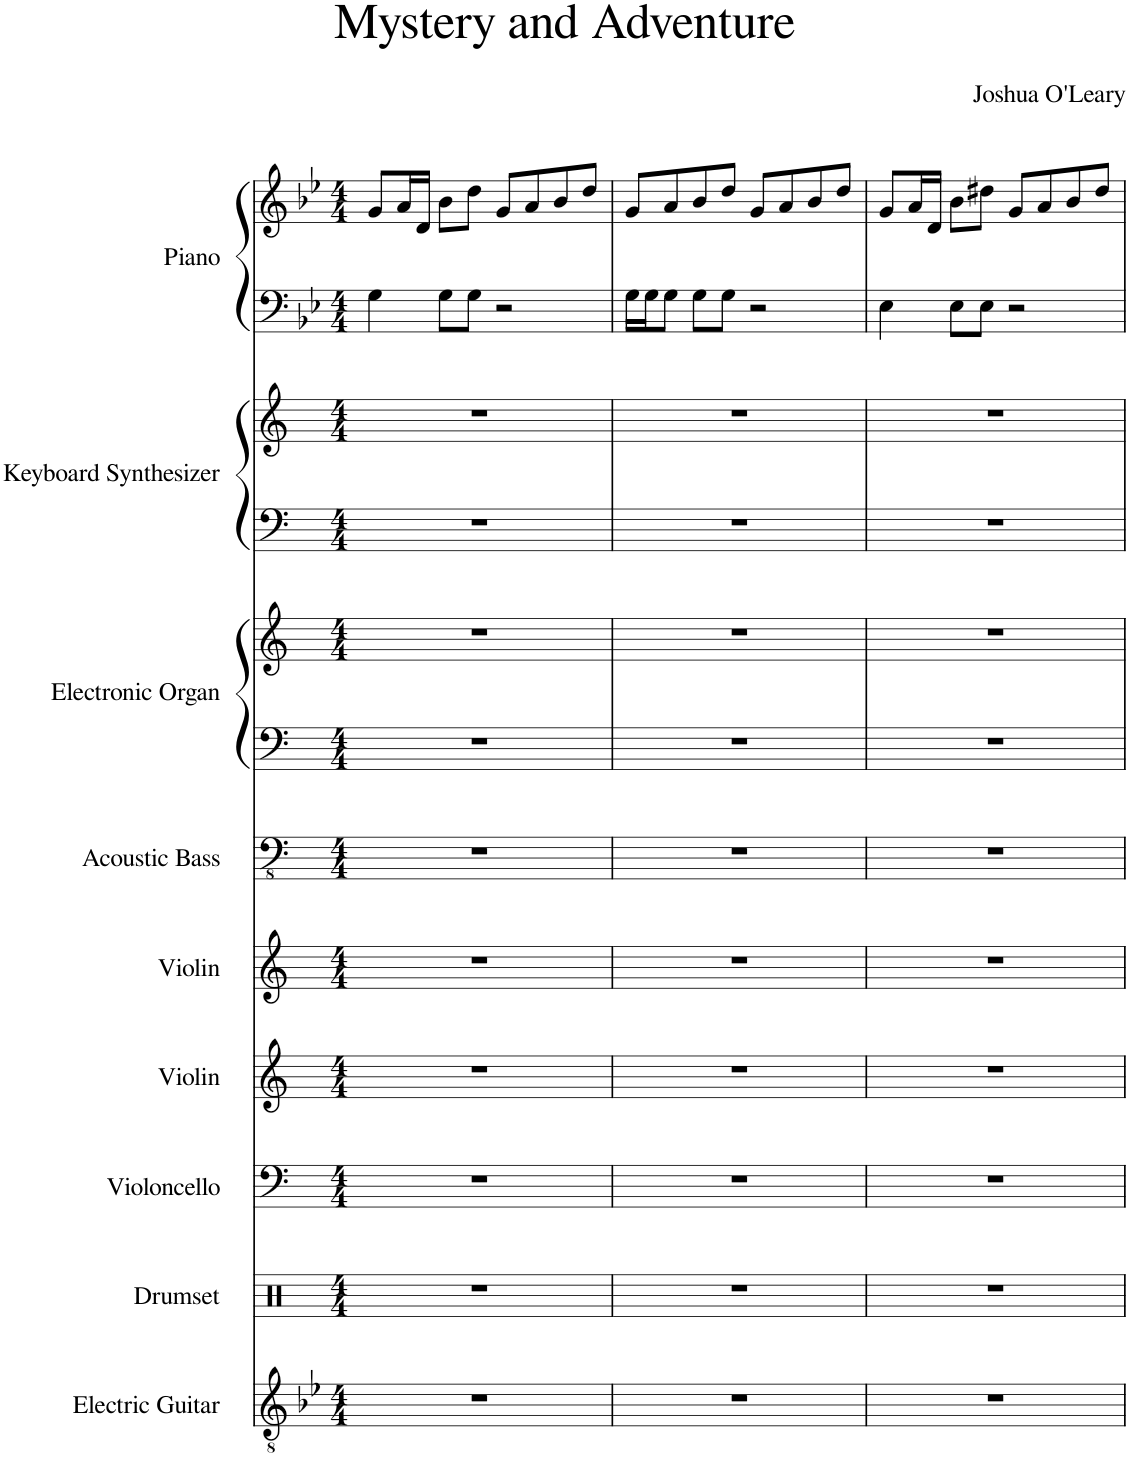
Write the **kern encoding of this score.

**kern	**kern	**kern	**kern	**kern	**kern	**kern	**kern	**kern	**kern	**kern	**kern
*part9	*part8	*part7	*part6	*part5	*part4	*part3	*part3	*part2	*part2	*part1	*part1
*staff12	*staff11	*staff10	*staff9	*staff8	*staff7	*staff6	*staff5	*staff4	*staff3	*staff2	*staff1
*I"Electric Guitar	*I"Drumset	*I"Violoncello	*I"Violin	*I"Violin	*I"Acoustic Bass	*I"Electronic Organ	*	*I"Keyboard Synthesizer	*	*I"Piano	*
*I'El. Guit.	*I'Drs.	*I'Vlc.	*I'Vln.	*I'Vln.	*I'Bass	*I'Et. Org.	*	*I'Synth.	*	*I'Pno.	*
*clefGv2	*clefX	*clefF4	*clefG2	*clefG2	*clefFv4	*clefF4	*clefG2	*clefF4	*clefG2	*clefF4	*clefG2
*k[b-e-]	*k[]	*k[]	*k[]	*k[]	*k[]	*k[]	*k[]	*k[]	*k[]	*k[b-e-]	*k[b-e-]
*M4/4	*M4/4	*M4/4	*M4/4	*M4/4	*M4/4	*M4/4	*M4/4	*M4/4	*M4/4	*M4/4	*M4/4
=1	=1	=1	=1	=1	=1	=1	=1	=1	=1	=1	=1
1r	1r	1r	1r	1r	1r	1r	1r	1r	1r	4G\	8g/L
.	.	.	.	.	.	.	.	.	.	.	16a/L
.	.	.	.	.	.	.	.	.	.	.	16d/JJ
.	.	.	.	.	.	.	.	.	.	8G\L	8b-\L
.	.	.	.	.	.	.	.	.	.	8G\J	8dd\J
.	.	.	.	.	.	.	.	.	.	2r	8g/L
.	.	.	.	.	.	.	.	.	.	.	8a/
.	.	.	.	.	.	.	.	.	.	.	8b-/
.	.	.	.	.	.	.	.	.	.	.	8dd/J
=2	=2	=2	=2	=2	=2	=2	=2	=2	=2	=2	=2
1r	1r	1r	1r	1r	1r	1r	1r	1r	1r	16G\LL	8g/L
.	.	.	.	.	.	.	.	.	.	16G\J	.
.	.	.	.	.	.	.	.	.	.	8G\J	8a/
.	.	.	.	.	.	.	.	.	.	8G\L	8b-/
.	.	.	.	.	.	.	.	.	.	8G\J	8dd/J
.	.	.	.	.	.	.	.	.	.	2r	8g/L
.	.	.	.	.	.	.	.	.	.	.	8a/
.	.	.	.	.	.	.	.	.	.	.	8b-/
.	.	.	.	.	.	.	.	.	.	.	8dd/J
=3	=3	=3	=3	=3	=3	=3	=3	=3	=3	=3	=3
1r	1r	1r	1r	1r	1r	1r	1r	1r	1r	4E-\	8g/L
.	.	.	.	.	.	.	.	.	.	.	16a/L
.	.	.	.	.	.	.	.	.	.	.	16d/JJ
.	.	.	.	.	.	.	.	.	.	8E-\L	8b-\L
.	.	.	.	.	.	.	.	.	.	8E-\J	8dd#X\J
.	.	.	.	.	.	.	.	.	.	2r	8g/L
.	.	.	.	.	.	.	.	.	.	.	8a/
.	.	.	.	.	.	.	.	.	.	.	8b-/
.	.	.	.	.	.	.	.	.	.	.	8dd#/J
=	=	=	=	=	=	=	=	=	=	=	=
*-	*-	*-	*-	*-	*-	*-	*-	*-	*-	*-	*-
